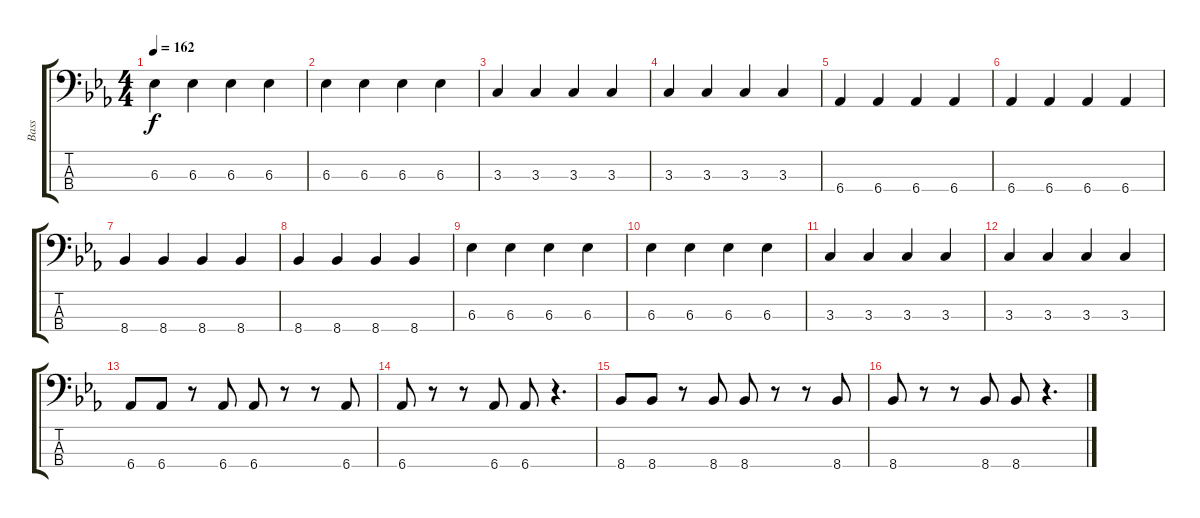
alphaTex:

\track ("Bass" "Bass") {instrument electricbassfinger}
\staff {score tabs}
\tuning (G2 D2 A1 D1) {hide}
\ts (4 4)
\tempo 162
\clef f4
\ks eb
6.3.4{dy f} 6.3.4 6.3.4 6.3.4 |
6.3.4 6.3.4 6.3.4 6.3.4 |
3.3.4 3.3.4 3.3.4 3.3.4 |
3.3.4 3.3.4 3.3.4 3.3.4 |
6.4.4 6.4.4 6.4.4 6.4.4 |
6.4.4 6.4.4 6.4.4 6.4.4 |
8.4.4 8.4.4 8.4.4 8.4.4 |
8.4.4 8.4.4 8.4.4 8.4.4 |
6.3.4 6.3.4 6.3.4 6.3.4 |
6.3.4 6.3.4 6.3.4 6.3.4 |
3.3.4 3.3.4 3.3.4 3.3.4 |
3.3.4 3.3.4 3.3.4 3.3.4 |
6.4.8 6.4.8 r.8 6.4.8 6.4.8 r.8 r.8 6.4.8 |
6.4.8 r.8 r.8 6.4.8 6.4.8 r.4{d} |
8.4.8 8.4.8 r.8 8.4.8 8.4.8 r.8 r.8 8.4.8 |
8.4.8 r.8 r.8 8.4.8 8.4.8 r.4{d}
